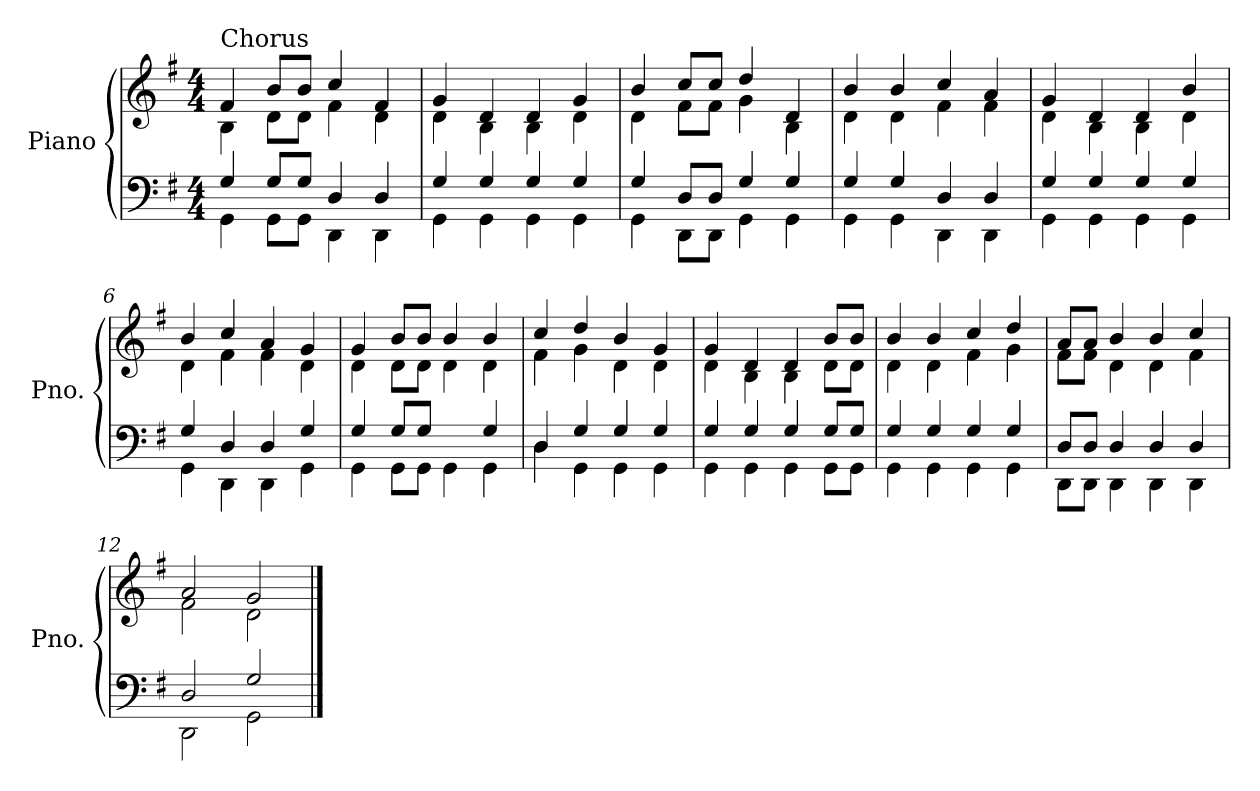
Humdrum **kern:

**kern	**kern
*part1	*part1
*staff2	*staff1
*I"Piano	*
*I'Pno.	*
*clefF4	*clefG2
*k[f#]	*k[f#]
*M4/4	*M4/4
=1	=1
*^	*^
!	!	!LO:TX:a:t=Chorus	!
4G/	4GG\	4f#/	4B\
8G/L	8GG\L	8b/L	8d\L
8G/J	8GG\J	8b/J	8d\J
4D/	4DD\	4cc/	4f#\
4D/	4DD\	4f#/	4d\
=2	=2	=2	=2
4G/	4GG\	4g/	4d\
4G/	4GG\	4d/	4B\
4G/	4GG\	4d/	4B\
4G/	4GG\	4g/	4d\
=3	=3	=3	=3
4G/	4GG\	4b/	4d\
8D/L	8DD\L	8cc/L	8f#\L
8D/J	8DD\J	8cc/J	8f#\J
4G/	4GG\	4dd/	4g\
4G/	4GG\	4d/	4B\
=4	=4	=4	=4
4G/	4GG\	4b/	4d\
4G/	4GG\	4b/	4d\
4D/	4DD\	4cc/	4f#\
4D/	4DD\	4a/	4f#\
=5	=5	=5	=5
4G/	4GG\	4g/	4d\
4G/	4GG\	4d/	4B\
4G/	4GG\	4d/	4B\
4G/	4GG\	4b/	4d\
=6	=6	=6	=6
4G/	4GG\	4b/	4d\
4D/	4DD\	4cc/	4f#\
4D/	4DD\	4a/	4f#\
4G/	4GG\	4g/	4d\
=7	=7	=7	=7
4G/	4GG\	4g/	4d\
8G/L	8GG\L	8b/L	8d\L
8G/J	8GG\J	8b/J	8d\J
4G/yy	4GG\	4b/	4d\
4G/	4GG\	4b/	4d\
=8	=8	=8	=8
4D/	4D\	4cc/	4f#\
4G/	4GG\	4dd/	4g\
4G/	4GG\	4b/	4d\
4G/	4GG\	4g/	4d\
!!LO:LB:g=z	!!
=9	=9	=9	=9
4G/	4GG\	4g/	4d\
4G/	4GG\	4d/	4B\
4G/	4GG\	4d/	4B\
8G/L	8GG\L	8b/L	8d\L
8G/J	8GG\J	8b/J	8d\J
=10	=10	=10	=10
4G/	4GG\	4b/	4d\
4G/	4GG\	4b/	4d\
4G/	4GG\	4cc/	4f#\
4G/	4GG\	4dd/	4g\
=11	=11	=11	=11
8D/L	8DD\L	8a/L	8f#\L
8D/J	8DD\J	8a/J	8f#\J
4D/	4DD\	4b/	4d\
4D/	4DD\	4b/	4d\
4D/	4DD\	4cc/	4f#\
=12	=12	=12	=12
2D/	2DD\	2a/	2f#\
2G/	2GG\	2g/	2d\
*v	*v	*	*
*	*v	*v
==	==
*-	*-
